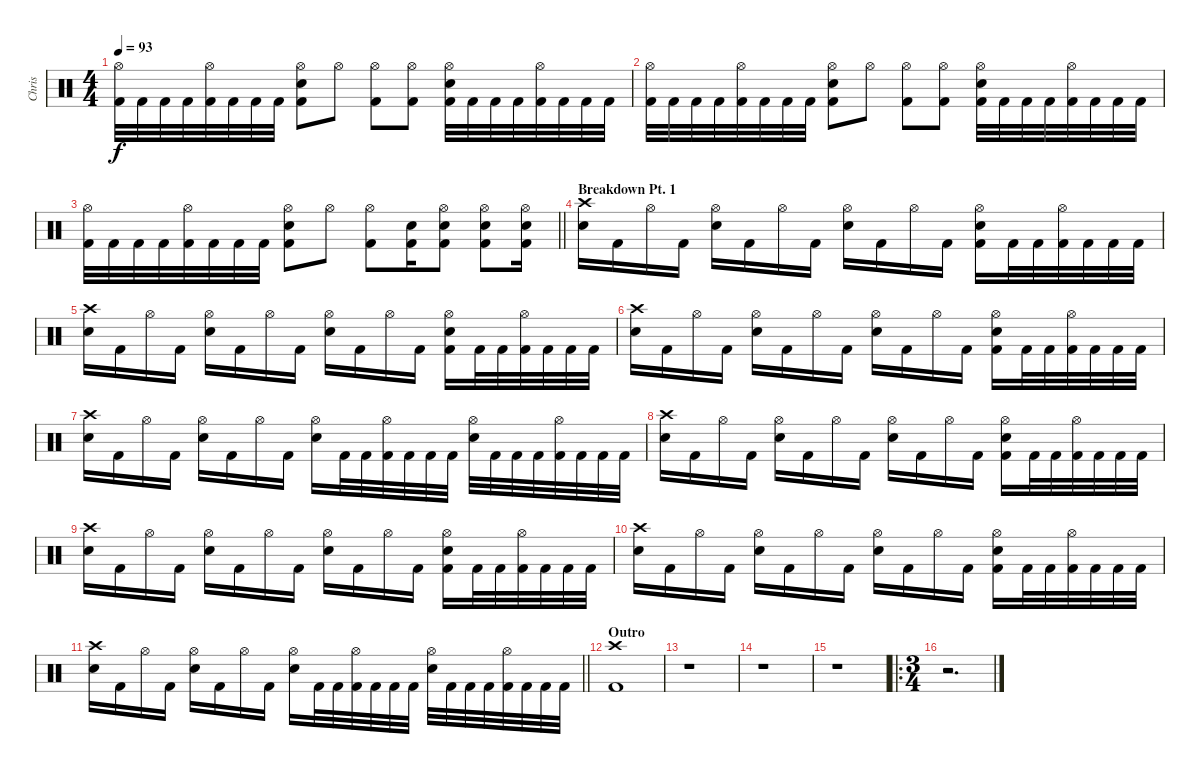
\track ("Chris" "Chris") {instrument percussion}
\staff {score}
\articulation defaults
\ts (4 4)
\tempo 93
\clef neutral
\ks c
("Hi-Hat (open)" "Kick (hit) 2").32{dy f} "Kick (hit) 2".32 "Kick (hit) 2".32 "Kick (hit) 2".32 ("Hi-Hat (open)" "Kick (hit) 2").32 "Kick (hit) 2".32 "Kick (hit) 2".32 "Kick (hit) 2".32 ("Hi-Hat (open)" "Electric Snare (hit)" "Kick (hit) 2").8 "Hi-Hat (open)".8 ("Hi-Hat (open)" "Kick (hit) 2").8 ("Hi-Hat (open)" "Kick (hit) 2").8 ("Hi-Hat (open)" "Electric Snare (hit)" "Kick (hit) 2").32 "Kick (hit) 2".32 "Kick (hit) 2".32 "Kick (hit) 2".32 ("Hi-Hat (open)" "Kick (hit) 2").32 "Kick (hit) 2".32 "Kick (hit) 2".32 "Kick (hit) 2".32 |
("Hi-Hat (open)" "Kick (hit) 2").32 "Kick (hit) 2".32 "Kick (hit) 2".32 "Kick (hit) 2".32 ("Hi-Hat (open)" "Kick (hit) 2").32 "Kick (hit) 2".32 "Kick (hit) 2".32 "Kick (hit) 2".32 ("Hi-Hat (open)" "Electric Snare (hit)" "Kick (hit) 2").8 "Hi-Hat (open)".8 ("Hi-Hat (open)" "Kick (hit) 2").8 ("Hi-Hat (open)" "Kick (hit) 2").8 ("Hi-Hat (open)" "Electric Snare (hit)" "Kick (hit) 2").32 "Kick (hit) 2".32 "Kick (hit) 2".32 "Kick (hit) 2".32 ("Hi-Hat (open)" "Kick (hit) 2").32 "Kick (hit) 2".32 "Kick (hit) 2".32 "Kick (hit) 2".32 |
\barLineRight lightlight
("Hi-Hat (open)" "Kick (hit) 2").32 "Kick (hit) 2".32 "Kick (hit) 2".32 "Kick (hit) 2".32 ("Hi-Hat (open)" "Kick (hit) 2").32 "Kick (hit) 2".32 "Kick (hit) 2".32 "Kick (hit) 2".32 ("Hi-Hat (open)" "Electric Snare (hit)" "Kick (hit) 2").8 "Hi-Hat (open)".8 ("Hi-Hat (open)" "Kick (hit) 2").8 ("Electric Snare (hit)" "Kick (hit) 2").16 ("Hi-Hat (open)" "Electric Snare (hit)" "Kick (hit) 2").8 ("Hi-Hat (open)" "Electric Snare (hit)" "Kick (hit) 2").8 ("Hi-Hat (open)" "Electric Snare (hit)" "Kick (hit) 2").16 |
\section ("" "Breakdown Pt. 1")
("Crash high (hit)" "Electric Snare (hit)").16 "Kick (hit) 2".16 "Hi-Hat (open)".16 "Kick (hit) 2".16 ("Hi-Hat (open)" "Electric Snare (hit)").16 "Kick (hit) 2".16 "Hi-Hat (open)".16 "Kick (hit) 2".16 ("Hi-Hat (open)" "Electric Snare (hit)").16 "Kick (hit) 2".16 "Hi-Hat (open)".16 "Kick (hit) 2".16 ("Hi-Hat (open)" "Electric Snare (hit)" "Kick (hit) 2").16 "Kick (hit) 2".32 "Kick (hit) 2".32 ("Hi-Hat (open)" "Kick (hit) 2").32 "Kick (hit) 2".32 "Kick (hit) 2".32 "Kick (hit) 2".32 |
("Crash high (hit)" "Electric Snare (hit)").16 "Kick (hit) 2".16 "Hi-Hat (open)".16 "Kick (hit) 2".16 ("Hi-Hat (open)" "Electric Snare (hit)").16 "Kick (hit) 2".16 "Hi-Hat (open)".16 "Kick (hit) 2".16 ("Hi-Hat (open)" "Electric Snare (hit)").16 "Kick (hit) 2".16 "Hi-Hat (open)".16 "Kick (hit) 2".16 ("Hi-Hat (open)" "Electric Snare (hit)" "Kick (hit) 2").16 "Kick (hit) 2".32 "Kick (hit) 2".32 ("Hi-Hat (open)" "Kick (hit) 2").32 "Kick (hit) 2".32 "Kick (hit) 2".32 "Kick (hit) 2".32 |
("Crash high (hit)" "Electric Snare (hit)").16 "Kick (hit) 2".16 "Hi-Hat (open)".16 "Kick (hit) 2".16 ("Hi-Hat (open)" "Electric Snare (hit)").16 "Kick (hit) 2".16 "Hi-Hat (open)".16 "Kick (hit) 2".16 ("Hi-Hat (open)" "Electric Snare (hit)").16 "Kick (hit) 2".16 "Hi-Hat (open)".16 "Kick (hit) 2".16 ("Hi-Hat (open)" "Electric Snare (hit)" "Kick (hit) 2").16 "Kick (hit) 2".32 "Kick (hit) 2".32 ("Hi-Hat (open)" "Kick (hit) 2").32 "Kick (hit) 2".32 "Kick (hit) 2".32 "Kick (hit) 2".32 |
("Crash high (hit)" "Electric Snare (hit)").16 "Kick (hit) 2".16 "Hi-Hat (open)".16 "Kick (hit) 2".16 ("Hi-Hat (open)" "Electric Snare (hit)").16 "Kick (hit) 2".16 "Hi-Hat (open)".16 "Kick (hit) 2".16 ("Hi-Hat (open)" "Electric Snare (hit)").16 "Kick (hit) 2".32 "Kick (hit) 2".32 ("Hi-Hat (open)" "Kick (hit) 2").32 "Kick (hit) 2".32 "Kick (hit) 2".32 "Kick (hit) 2".32 ("Hi-Hat (open)" "Electric Snare (hit)").32 "Kick (hit) 2".32 "Kick (hit) 2".32 "Kick (hit) 2".32 ("Hi-Hat (open)" "Kick (hit) 2").32 "Kick (hit) 2".32 "Kick (hit) 2".32 "Kick (hit) 2".32 |
("Crash high (hit)" "Electric Snare (hit)").16 "Kick (hit) 2".16 "Hi-Hat (open)".16 "Kick (hit) 2".16 ("Hi-Hat (open)" "Electric Snare (hit)").16 "Kick (hit) 2".16 "Hi-Hat (open)".16 "Kick (hit) 2".16 ("Hi-Hat (open)" "Electric Snare (hit)").16 "Kick (hit) 2".16 "Hi-Hat (open)".16 "Kick (hit) 2".16 ("Hi-Hat (open)" "Electric Snare (hit)" "Kick (hit) 2").16 "Kick (hit) 2".32 "Kick (hit) 2".32 ("Hi-Hat (open)" "Kick (hit) 2").32 "Kick (hit) 2".32 "Kick (hit) 2".32 "Kick (hit) 2".32 |
("Crash high (hit)" "Electric Snare (hit)").16 "Kick (hit) 2".16 "Hi-Hat (open)".16 "Kick (hit) 2".16 ("Hi-Hat (open)" "Electric Snare (hit)").16 "Kick (hit) 2".16 "Hi-Hat (open)".16 "Kick (hit) 2".16 ("Hi-Hat (open)" "Electric Snare (hit)").16 "Kick (hit) 2".16 "Hi-Hat (open)".16 "Kick (hit) 2".16 ("Hi-Hat (open)" "Electric Snare (hit)" "Kick (hit) 2").16 "Kick (hit) 2".32 "Kick (hit) 2".32 ("Hi-Hat (open)" "Kick (hit) 2").32 "Kick (hit) 2".32 "Kick (hit) 2".32 "Kick (hit) 2".32 |
("Crash high (hit)" "Electric Snare (hit)").16 "Kick (hit) 2".16 "Hi-Hat (open)".16 "Kick (hit) 2".16 ("Hi-Hat (open)" "Electric Snare (hit)").16 "Kick (hit) 2".16 "Hi-Hat (open)".16 "Kick (hit) 2".16 ("Hi-Hat (open)" "Electric Snare (hit)").16 "Kick (hit) 2".16 "Hi-Hat (open)".16 "Kick (hit) 2".16 ("Hi-Hat (open)" "Electric Snare (hit)" "Kick (hit) 2").16 "Kick (hit) 2".32 "Kick (hit) 2".32 ("Hi-Hat (open)" "Kick (hit) 2").32 "Kick (hit) 2".32 "Kick (hit) 2".32 "Kick (hit) 2".32 |
\barLineRight lightlight
("Crash high (hit)" "Electric Snare (hit)").16 "Kick (hit) 2".16 "Hi-Hat (open)".16 "Kick (hit) 2".16 ("Hi-Hat (open)" "Electric Snare (hit)").16 "Kick (hit) 2".16 "Hi-Hat (open)".16 "Kick (hit) 2".16 ("Hi-Hat (open)" "Electric Snare (hit)").16 "Kick (hit) 2".32 "Kick (hit) 2".32 ("Hi-Hat (open)" "Kick (hit) 2").32 "Kick (hit) 2".32 "Kick (hit) 2".32 "Kick (hit) 2".32 ("Hi-Hat (open)" "Electric Snare (hit)").32 "Kick (hit) 2".32 "Kick (hit) 2".32 "Kick (hit) 2".32 ("Hi-Hat (open)" "Kick (hit) 2").32 "Kick (hit) 2".32 "Kick (hit) 2".32 "Kick (hit) 2".32 |
\section ("" "Outro")
("Crash high (hit)" "Kick (hit) 2").1 |
r.1 |
r.1 |
r.1 |
\ro
\ts (3 4)
r.2{d}
